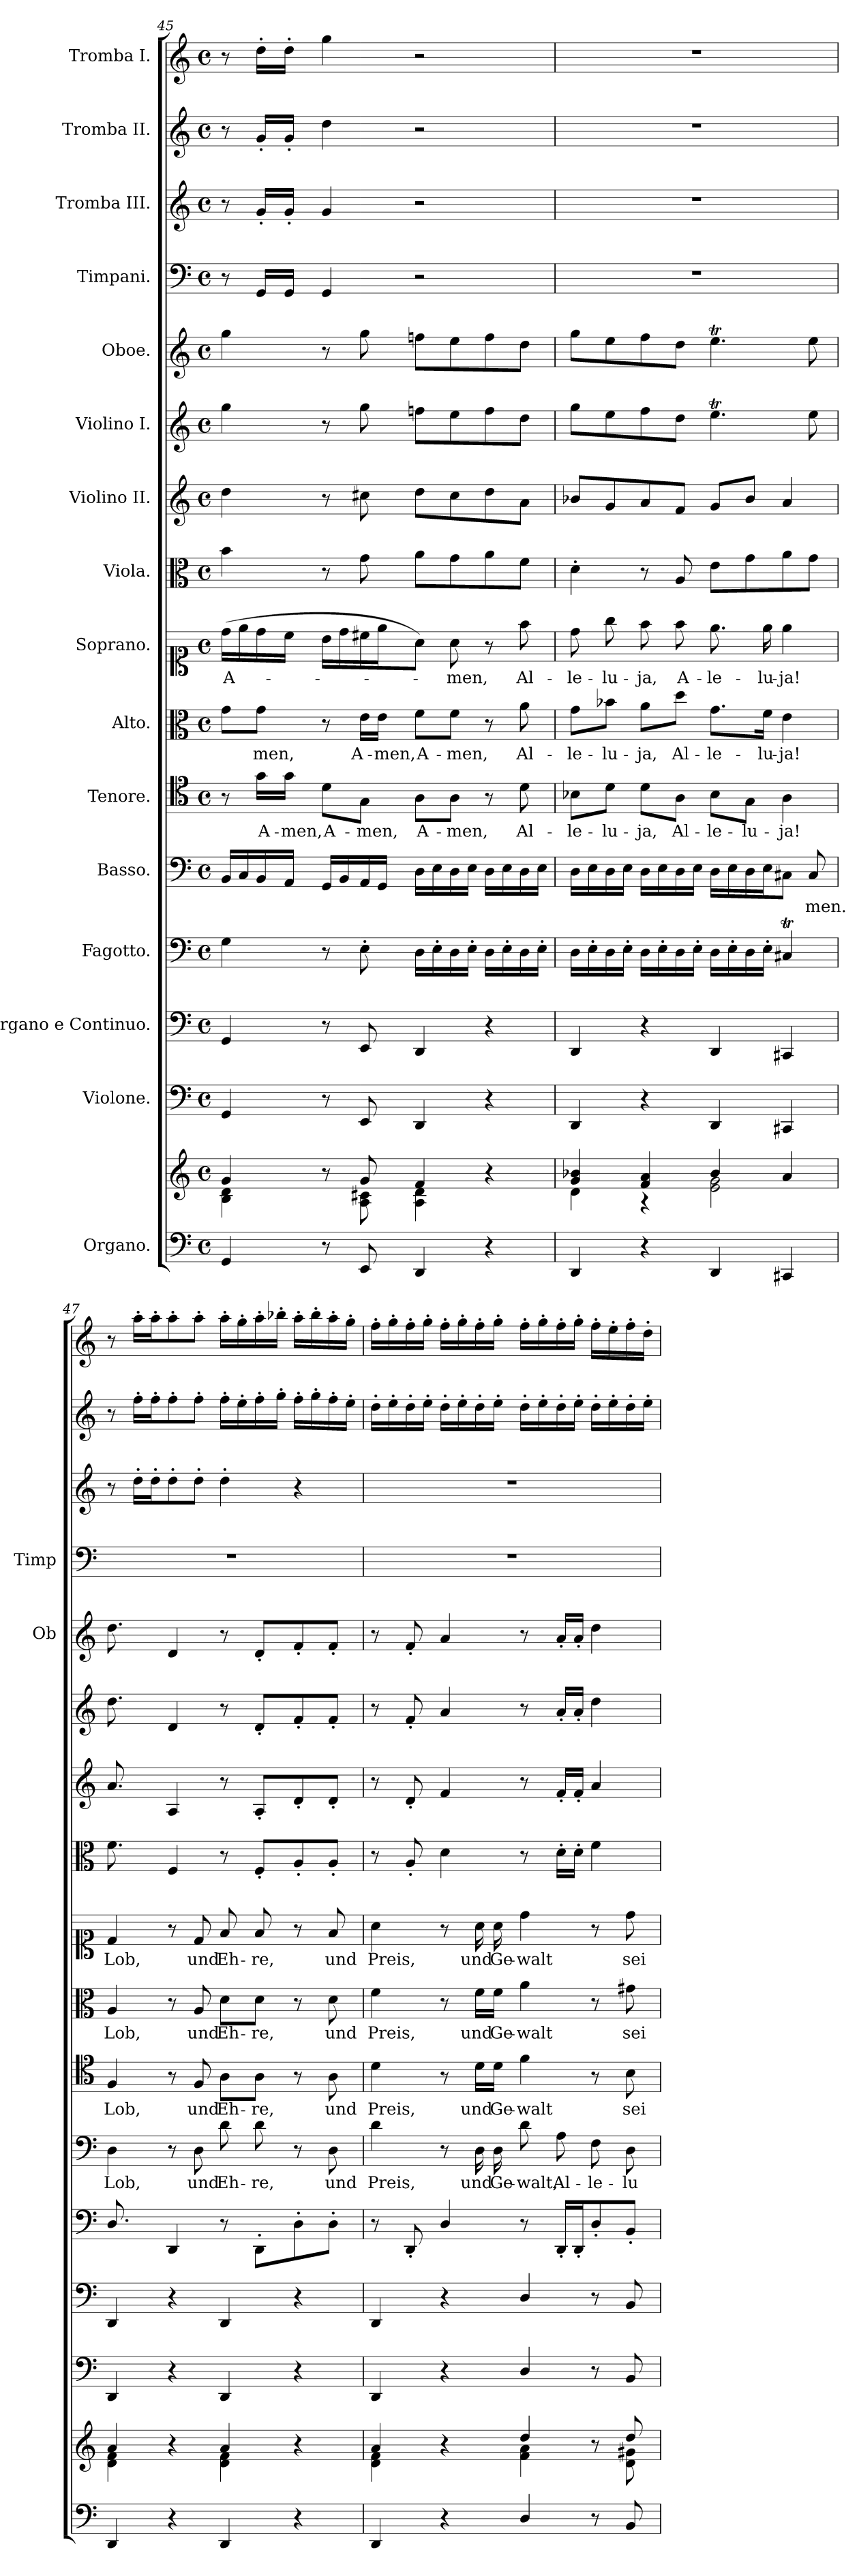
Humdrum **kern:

**kern	**kern	**kern	**kern	**kern	**kern	**text	**kern	**text	**kern	**text	**kern	**text	**kern	**kern	**kern	**kern	**kern	**kern	**kern	**kern
*part16	*part16	*part15	*part14	*part13	*part12	*part12	*part11	*part11	*part10	*part10	*part9	*part9	*part8	*part7	*part6	*part5	*part4	*part3	*part2	*part1
*staff17	*staff16	*staff15	*staff14	*staff13	*staff12	*staff12	*staff11	*staff11	*staff10	*staff10	*staff9	*staff9	*staff8	*staff7	*staff6	*staff5	*staff4	*staff3	*staff2	*staff1
*I"Organo.	*	*I"Violone.	*I"Organo e Continuo.	*I"Fagotto.	*I"Basso.	*	*I"Tenore.	*	*I"Alto.	*	*I"Soprano.	*	*I"Viola.	*I"Violino II.	*I"Violino I.	*I"Oboe.	*I"Timpani.	*I"Tromba III.	*I"Tromba II.	*I"Tromba I.
*	*	*	*	*	*	*	*	*	*	*	*	*	*	*	*	*I'Ob	*I'Timp	*	*	*
!!LO:PB:g=z
*clefF4	*clefG2	*clefF4	*clefF4	*clefF4	*clefF4	*	*clefC4	*	*clefC3	*	*clefC1	*	*clefC3	*clefG2	*clefG2	*clefG2	*clefF4	*clefG2	*clefG2	*clefG2
*	*	*ITrd7c12	*	*	*	*	*	*	*	*	*	*	*	*	*	*	*	*	*	*
*k[]	*k[]	*k[]	*k[]	*k[]	*k[]	*	*k[]	*	*k[]	*	*k[]	*	*k[]	*k[]	*k[]	*k[]	*k[]	*k[]	*k[]	*k[]
*M4/4	*M4/4	*M4/4	*M4/4	*M4/4	*M4/4	*	*M4/4	*	*M4/4	*	*M4/4	*	*M4/4	*M4/4	*M4/4	*M4/4	*M4/4	*M4/4	*M4/4	*M4/4
*met(c)	*met(c)	*met(c)	*met(c)	*met(c)	*met(c)	*	*met(c)	*	*met(c)	*	*met(c)	*	*met(c)	*met(c)	*met(c)	*met(c)	*met(c)	*met(c)	*met(c)	*met(c)
=45	=45	=45	=45	=45	=45	=45	=45	=45	=45	=45	=45	=45	=45	=45	=45	=45	=45	=45	=45	=45
*	*^	*	*	*	*	*	*	*	*	*	*	*	*	*	*	*	*	*	*	*
!	!	!	!	!	!	!	!	!	!	!	!	!	!LO:LY:b	!	!	!	!	!	!	!	!
4GG/	4g!/	4B!\ 4d!\	4GGG/	4GG/	4G\	16BB/LL	.	8r	.	8g\L	.	(>16dd\LL	A-	4b\	4dd\	4gg\	4gg\	8r	8r	8r	8r
.	.	.	.	.	.	16C/	.	.	.	.	.	16ee\	.	.	.	.	.	.	.	.	.
!	!	!	!	!	!	!	!	!	!LO:LY:b	!	!LO:LY:b	!	!	!	!	!	!	!	!	!	!
.	.	.	.	.	.	16BB/	.	16g\LL	A-	8g\J	-men,	16dd\	.	.	.	.	.	16GG!/LL	16g'/LL	16g'/LL	16dd'\LL
!	!	!	!	!	!	!	!	!	!LO:LY:b	!	!	!	!	!	!	!	!	!	!	!	!
.	.	.	.	.	.	16AA/JJ	.	16g\JJ	-men,	.	.	16cc\JJ	.	.	.	.	.	16GG!/JJ	16g'/JJ	16g'/JJ	16dd'\JJ
!	!	!	!	!	!	!	!	!	!LO:LY:b	!	!	!	!	!	!	!	!	!	!	!	!
8r	8r	8ryy	8r	8r	8r	16GG/LL	.	8d\L	A-	8r	.	16b\LL	.	8r	8r	8r	8r	4GG!/	4g/	4dd\	4gg\
.	.	.	.	.	.	16BB/	.	.	.	.	.	16dd\	.	.	.	.	.	.	.	.	.
!	!	!	!	!	!	!	!	!	!LO:LY:b	!	!LO:LY:b	!	!	!	!	!	!	!	!	!	!
8EE/	8g!/	8A!\ 8c#X!\	8EEE/	8EE/	8E'\	16AA/	.	8G\J	-men,	16e\LL	A-	16cc#X\	.	8g\	8cc#X\	8gg\	8gg\	.	.	.	.
!	!	!	!	!	!	!	!	!	!	!	!LO:LY:b	!	!	!	!	!	!	!	!	!	!
.	.	.	.	.	.	16GG/JJ	.	.	.	16e\JJ	-men,	16ee\J	.	.	.	.	.	.	.	.	.
!	!	!	!	!	!	!	!	!	!LO:LY:b	!	!LO:LY:b	!	!	!	!	!	!	!	!	!	!
4DD/	4f!/	4A!\ 4d!\	4DDD/	4DD/	16D\LL	16D\LL	.	8A\L	A-	8f\L	A-	8a\J)	.	8a\L	8dd\L	8ffn\L	8ffn\L	2r	2r	2r	2r
.	.	.	.	.	16E'\	16E\	.	.	.	.	.	.	.	.	.	.	.	.	.	.	.
!	!	!	!	!	!	!	!	!	!LO:LY:b	!	!LO:LY:b	!	!LO:LY:b	!	!	!	!	!	!	!	!
.	.	.	.	.	16D\	16D\	.	8A\J	-men,	8f\J	-men,	8a\	-men,	8g\	8cc#\	8ee\	8ee\	.	.	.	.
.	.	.	.	.	16E'\JJ	16E\JJ	.	.	.	.	.	.	.	.	.	.	.	.	.	.	.
4r	4r	4ryy	4r	4r	16D\LL	16D\LL	.	8r	.	8r	.	8r	.	8a\	8dd\	8ff\	8ff\	.	.	.	.
.	.	.	.	.	16E'\	16E\	.	.	.	.	.	.	.	.	.	.	.	.	.	.	.
!	!	!	!	!	!	!	!	!	!LO:LY:b	!	!LO:LY:b	!	!LO:LY:b	!	!	!	!	!	!	!	!
.	.	.	.	.	16D\	16D\	.	8d\	Al-	8a\	Al-	8ff\	Al-	8f\J	8a\J	8dd\J	8dd\J	.	.	.	.
.	.	.	.	.	16E'\JJ	16E\JJ	.	.	.	.	.	.	.	.	.	.	.	.	.	.	.
=46	=46	=46	=46	=46	=46	=46	=46	=46	=46	=46	=46	=46	=46	=46	=46	=46	=46	=46	=46	=46	=46
!	!	!	!	!	!	!	!	!	!LO:LY:b	!	!LO:LY:b	!	!LO:LY:b	!	!	!	!	!	!	!	!
4DD/	4g!/ 4b-X!/	4d!\	4DDD/	4DD/	16D\LL	16D\LL	.	8B-X\L	-le-	8g\L	-le-	8dd\	-le-	4d'\	8b-X/L	8gg\L	8gg\L	1r	1r	1r	1r
.	.	.	.	.	16E'\	16E\	.	.	.	.	.	.	.	.	.	.	.	.	.	.	.
!	!	!	!	!	!	!	!	!	!LO:LY:b	!	!LO:LY:b	!	!LO:LY:b	!	!	!	!	!	!	!	!
.	.	.	.	.	16D\	16D\	.	8d\J	-lu-	8b-X\J	-lu-	8gg\	-lu-	.	8g/	8ee\	8ee\	.	.	.	.
.	.	.	.	.	16E'\JJ	16E\JJ	.	.	.	.	.	.	.	.	.	.	.	.	.	.	.
!	!	!	!	!	!	!	!	!	!LO:LY:b	!	!LO:LY:b	!	!LO:LY:b	!	!	!	!	!	!	!	!
4r	4f!/ 4a!/	4rA	4r	4r	16D\LL	16D\LL	.	8d\L	-ja,	8a\L	-ja,	8ff\	-ja,	8r	8a/	8ff\	8ff\	.	.	.	.
.	.	.	.	.	16E'\	16E\	.	.	.	.	.	.	.	.	.	.	.	.	.	.	.
!	!	!	!	!	!	!	!	!	!LO:LY:b	!	!LO:LY:b	!	!LO:LY:b	!	!	!	!	!	!	!	!
.	.	.	.	.	16D\	16D\	.	8A\J	Al-	8dd\J	Al-	8ff\	A-	8A/	8f/J	8dd\J	8dd\J	.	.	.	.
.	.	.	.	.	16E'\JJ	16E\JJ	.	.	.	.	.	.	.	.	.	.	.	.	.	.	.
!	!	!	!	!	!	!	!	!	!LO:LY:b	!	!LO:LY:b	!	!LO:LY:b	!	!	!	!	!	!	!	!
4DD/	4b-!/	2e!\ 2g!\	4DDD/	4DD/	16D\LL	16D\LL	.	8B-\L	-le-	8.g\L	-le-	8.ee\	-le-	8e\L	8g/L	4.eet\	4.eet\	.	.	.	.
.	.	.	.	.	16E'\	16E\	.	.	.	.	.	.	.	.	.	.	.	.	.	.	.
!	!	!	!	!	!	!	!	!	!LO:LY:b	!	!	!	!	!	!	!	!	!	!	!	!
.	.	.	.	.	16D\	16D\	.	8G\J	-lu-	.	.	.	.	8g\	8b-/J	.	.	.	.	.	.
!	!	!	!	!	!	!	!	!	!	!	!LO:LY:b	!	!LO:LY:b	!	!	!	!	!	!	!	!
.	.	.	.	.	16E'\JJ	16E\J	.	.	.	16f\Jk	-lu-	16ee\	-lu-	.	.	.	.	.	.	.	.
!	!	!	!	!	!	!	!	!	!LO:LY:b	!	!LO:LY:b	!	!LO:LY:b	!	!	!	!	!	!	!	!
4CC#X/	4a!/	.	4CCC#X/	4CC#X/	4C#Xt/	8C#X\J	.	4A\	-ja!	4e\	-ja!	4ee\	-ja!	8a\	4a/	.	.	.	.	.	.
!	!	!	!	!	!	!	!LO:LY:b	!	!	!	!	!	!	!	!	!	!	!	!	!	!
.	.	.	.	.	.	8C#/	-men.	.	.	.	.	.	.	8g\J	.	8ee\	8ee\	.	.	.	.
=47	=47	=47	=47	=47	=47	=47	=47	=47	=47	=47	=47	=47	=47	=47	=47	=47	=47	=47	=47	=47	=47
!	!	!	!	!	!	!	!LO:LY:b	!	!LO:LY:b	!	!LO:LY:b	!	!LO:LY:b	!	!	!	!	!	!	!	!
4DD/	4a!/	4d!\ 4f!\	4DDD/	4DD/	8.D/	4D\	Lob,	4F/	Lob,	4A/	Lob,	4d/	Lob,	8.f\	8.a/	8.dd\	8.dd\	1r	8r	8r	8r
.	.	.	.	.	.	.	.	.	.	.	.	.	.	.	.	.	.	.	16dd'\LL	16ff'\LL	16aa'\LL
.	.	.	.	.	16ryy	.	.	.	.	.	.	.	.	16ryy	16ryy	16ryy	16ryy	.	16dd'\J	16ff'\J	16aa'\J
4r	4r	4ryy	4r	4r	4DD/	8r	.	8r	.	8r	.	8r	.	4F/	4A/	4d/	4d/	.	8dd'\	8ff'\	8aa'\
!	!	!	!	!	!	!	!LO:LY:b	!	!LO:LY:b	!	!LO:LY:b	!	!LO:LY:b	!	!	!	!	!	!	!	!
.	.	.	.	.	.	8D\	und	8F/	und	8A/	und	8d/	und	.	.	.	.	.	8dd'\J	8ff'\J	8aa'\J
!	!	!	!	!	!	!	!LO:LY:b	!	!LO:LY:b	!	!LO:LY:b	!	!LO:LY:b	!	!	!	!	!	!	!	!
4DD/	4a!/	4d!\ 4f!\	4DDD/	4DD/	8r	8d\	Eh-	8A\L	Eh-	8d\L	Eh-	8f/	Eh-	8r	8r	8r	8r	.	4dd'\	16ff'\LL	16aa'\LL
.	.	.	.	.	.	.	.	.	.	.	.	.	.	.	.	.	.	.	.	16ee'\	16gg'\
!	!	!	!	!	!	!	!LO:LY:b	!	!LO:LY:b	!	!LO:LY:b	!	!LO:LY:b	!	!	!	!	!	!	!	!
.	.	.	.	.	8DD'/L	8d\	-re,	8A\J	-re,	8d\J	-re,	8f/	-re,	8F'/L	8A'/L	8d'/L	8d'/L	.	.	16ff'\	16aa'\
.	.	.	.	.	.	.	.	.	.	.	.	.	.	.	.	.	.	.	.	16gg'\JJ	16bb-X'\JJ
4r	4r	4ryy	4r	4r	8D'\	8r	.	8r	.	8r	.	8r	.	8A'/	8d'/	8f'/	8f'/	.	4r	16ff'\LL	16aa'\LL
.	.	.	.	.	.	.	.	.	.	.	.	.	.	.	.	.	.	.	.	16gg'\	16bb-'\
!	!	!	!	!	!	!	!LO:LY:b	!	!LO:LY:b	!	!LO:LY:b	!	!LO:LY:b	!	!	!	!	!	!	!	!
.	.	.	.	.	8D'\J	8D\	und	8A\	und	8d\	und	8f/	und	8A'/J	8d'/J	8f'/J	8f'/J	.	.	16ff'\	16aa'\
.	.	.	.	.	.	.	.	.	.	.	.	.	.	.	.	.	.	.	.	16ee'\JJ	16gg'\JJ
=48	=48	=48	=48	=48	=48	=48	=48	=48	=48	=48	=48	=48	=48	=48	=48	=48	=48	=48	=48	=48	=48
!	!	!	!	!	!	!	!LO:LY:b	!	!LO:LY:b	!	!LO:LY:b	!	!LO:LY:b	!	!	!	!	!	!	!	!
4DD/	4a!/	4d!\ 4f!\	4DDD/	4DD/	8r	4d\	Preis,	4d\	Preis,	4f\	Preis,	4a\	Preis,	8r	8r	8r	8r	1r	1r	16dd'\LL	16ff'\LL
.	.	.	.	.	.	.	.	.	.	.	.	.	.	.	.	.	.	.	.	16ee'\	16gg'\
.	.	.	.	.	8DD'/	.	.	.	.	.	.	.	.	8A'/	8d'/	8f'/	8f'/	.	.	16dd'\	16ff'\
.	.	.	.	.	.	.	.	.	.	.	.	.	.	.	.	.	.	.	.	16ee'\JJ	16gg'\JJ
4r	4r	4ryy	4r	4r	4D/	8r	.	8r	.	8r	.	8r	.	4d\	4f/	4a/	4a/	.	.	16dd'\LL	16ff'\LL
.	.	.	.	.	.	.	.	.	.	.	.	.	.	.	.	.	.	.	.	16ee'\	16gg'\
!	!	!	!	!	!	!	!LO:LY:b	!	!LO:LY:b	!	!LO:LY:b	!	!LO:LY:b	!	!	!	!	!	!	!	!
.	.	.	.	.	.	16D\	und	16d\LL	und	16f\LL	und	16a\	und	.	.	.	.	.	.	16dd'\	16ff'\
!	!	!	!	!	!	!	!LO:LY:b	!	!LO:LY:b	!	!LO:LY:b	!	!LO:LY:b	!	!	!	!	!	!	!	!
.	.	.	.	.	.	16D\	Ge-	16d\JJ	Ge-	16f\JJ	Ge-	16a\	Ge-	.	.	.	.	.	.	16ee'\JJ	16gg'\JJ
!	!	!	!	!	!	!	!LO:LY:b	!	!LO:LY:b	!	!LO:LY:b	!	!LO:LY:b	!	!	!	!	!	!	!	!
4D/	4dd!/	4f!\ 4a!\	4DD/	4D/	8r	8d\	-walt,	4f\	-walt	4a\	-walt	4dd\	-walt	8r	8r	8r	8r	.	.	16dd'\LL	16ff'\LL
.	.	.	.	.	.	.	.	.	.	.	.	.	.	.	.	.	.	.	.	16ee'\	16gg'\
!	!	!	!	!	!	!	!LO:LY:b	!	!	!	!	!	!	!	!	!	!	!	!	!	!
.	.	.	.	.	16DD'/LL	8A\	Al-	.	.	.	.	.	.	16d'\LL	16f'/LL	16a'/LL	16a'/LL	.	.	16dd'\	16ff'\
.	.	.	.	.	16DD'/J	.	.	.	.	.	.	.	.	16d'\JJ	16f'/JJ	16a'/JJ	16a'/JJ	.	.	16ee'\JJ	16gg'\JJ
!	!	!	!	!	!	!	!LO:LY:b	!	!	!	!	!	!	!	!	!	!	!	!	!	!
8r	8r	8ryy	8r	8r	8D'/	8F\	-le-	8r	.	8r	.	8r	.	4f\	4a/	4dd\	4dd\	.	.	16dd'\LL	16ff'\LL
.	.	.	.	.	.	.	.	.	.	.	.	.	.	.	.	.	.	.	.	16ee'\	16ee'\
!	!	!	!	!	!	!	!LO:LY:b	!	!LO:LY:b	!	!LO:LY:b	!	!LO:LY:b	!	!	!	!	!	!	!	!
8BB/	8dd!/	8d!\ 8g#X!\	8BBB/	8BB/	8BB'/J	8D\	-lu-	8B\	sei	8g#X\	sei	8dd\	sei	.	.	.	.	.	.	16dd'\	16ff'\
.	.	.	.	.	.	.	.	.	.	.	.	.	.	.	.	.	.	.	.	16ee'\JJ	16dd'\JJ
*	*v	*v	*	*	*	*	*	*	*	*	*	*	*	*	*	*	*	*	*	*	*
=	=	=	=	=	=	=	=	=	=	=	=	=	=	=	=	=	=	=	=	=
*-	*-	*-	*-	*-	*-	*-	*-	*-	*-	*-	*-	*-	*-	*-	*-	*-	*-	*-	*-	*-
